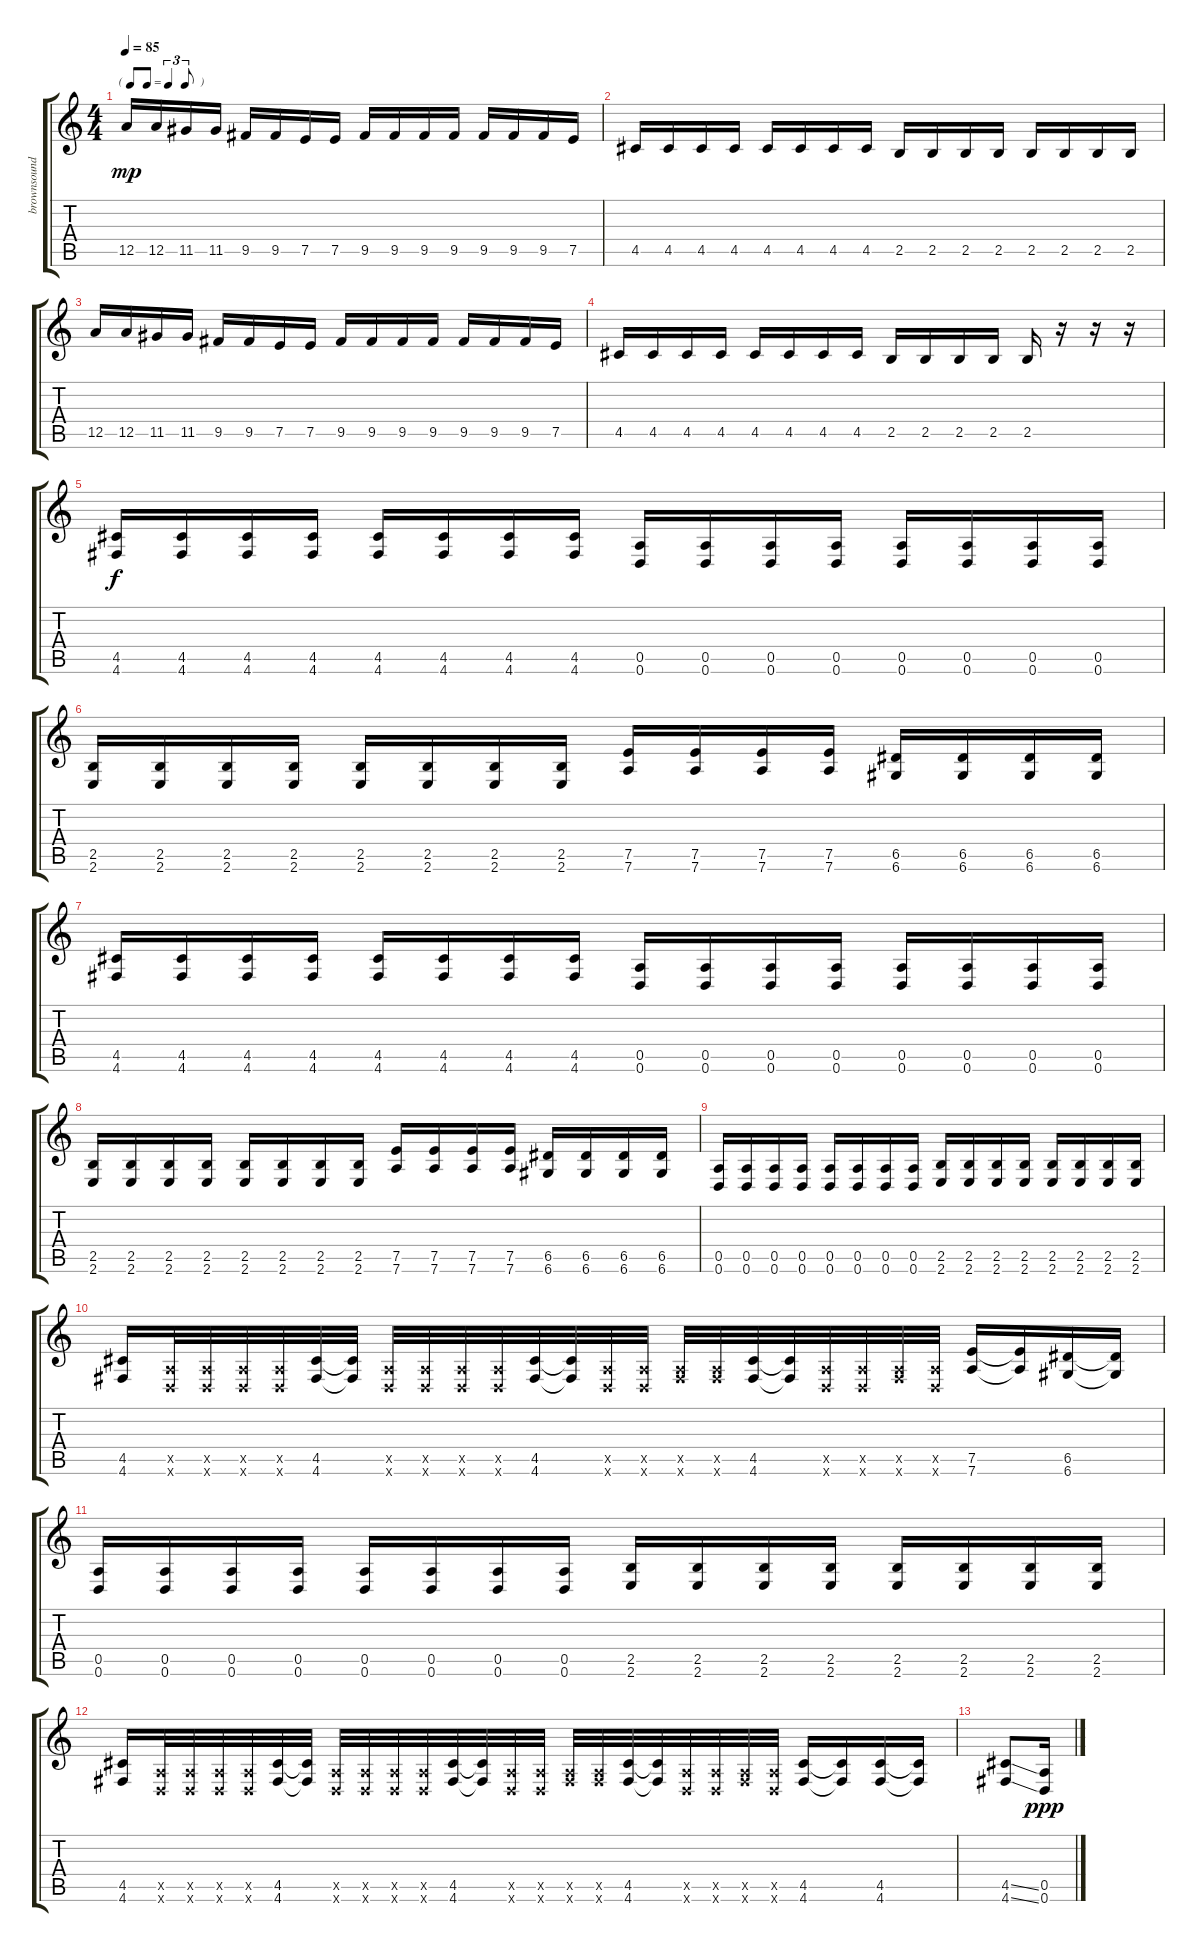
\track ("brownsound" "brownsound") {instrument distortionguitar}
\staff {score tabs}
\tuning (E4 B3 G3 D3 A2 D2) {hide}
\ts (4 4)
\tf triplet8th
\tempo 85
\clef g2
\ks c
12.5.16{dy mp} 12.5.16 11.5.16 11.5.16 9.5.16 9.5.16 7.5.16 7.5.16 9.5.16 9.5.16 9.5.16 9.5.16 9.5.16 9.5.16 9.5.16 7.5.16 |
4.5.16 4.5.16 4.5.16 4.5.16 4.5.16 4.5.16 4.5.16 4.5.16 2.5.16 2.5.16 2.5.16 2.5.16 2.5.16 2.5.16 2.5.16 2.5.16 |
12.5.16 12.5.16 11.5.16 11.5.16 9.5.16 9.5.16 7.5.16 7.5.16 9.5.16 9.5.16 9.5.16 9.5.16 9.5.16 9.5.16 9.5.16 7.5.16 |
4.5.16 4.5.16 4.5.16 4.5.16 4.5.16 4.5.16 4.5.16 4.5.16 2.5.16 2.5.16 2.5.16 2.5.16 2.5.16 r.16 r.16 r.16 |
(4.5 4.6).16{dy f volume 16} (4.5 4.6).16 (4.5 4.6).16 (4.5 4.6).16 (4.5 4.6).16 (4.5 4.6).16 (4.5 4.6).16 (4.5 4.6).16 (0.5 0.6).16 (0.5 0.6).16 (0.5 0.6).16 (0.5 0.6).16 (0.5 0.6).16 (0.5 0.6).16 (0.5 0.6).16 (0.5 0.6).16 |
(2.5 2.6).16 (2.5 2.6).16 (2.5 2.6).16 (2.5 2.6).16 (2.5 2.6).16 (2.5 2.6).16 (2.5 2.6).16 (2.5 2.6).16 (7.5 7.6).16 (7.5 7.6).16 (7.5 7.6).16 (7.5 7.6).16 (6.5 6.6).16 (6.5 6.6).16 (6.5 6.6).16 (6.5 6.6).16 |
(4.5 4.6).16 (4.5 4.6).16 (4.5 4.6).16 (4.5 4.6).16 (4.5 4.6).16 (4.5 4.6).16 (4.5 4.6).16 (4.5 4.6).16 (0.5 0.6).16 (0.5 0.6).16 (0.5 0.6).16 (0.5 0.6).16 (0.5 0.6).16 (0.5 0.6).16 (0.5 0.6).16 (0.5 0.6).16 |
(2.5 2.6).16 (2.5 2.6).16 (2.5 2.6).16 (2.5 2.6).16 (2.5 2.6).16 (2.5 2.6).16 (2.5 2.6).16 (2.5 2.6).16 (7.5 7.6).16 (7.5 7.6).16 (7.5 7.6).16 (7.5 7.6).16 (6.5 6.6).16 (6.5 6.6).16 (6.5 6.6).16 (6.5 6.6).16 |
(0.5 0.6).16 (0.5 0.6).16 (0.5 0.6).16 (0.5 0.6).16 (0.5 0.6).16 (0.5 0.6).16 (0.5 0.6).16 (0.5 0.6).16 (2.5 2.6).16 (2.5 2.6).16 (2.5 2.6).16 (2.5 2.6).16 (2.5 2.6).16 (2.5 2.6).16 (2.5 2.6).16 (2.5 2.6).16 |
(4.5 4.6).16 (0.5{x} 0.6{x}).32 (0.5{x} 0.6{x}).32 (0.5{x} 0.6{x}).32 (0.5{x} 0.6{x}).32 (4.5 4.6).32 (4.5{t} 4.6{t}).32 (0.5{x} 0.6{x}).32 (0.5{x} 0.6{x}).32 (0.5{x} 0.6{x}).32 (0.5{x} 0.6{x}).32 (4.5 4.6).32 (4.5{t} 4.6{t}).32 (0.5{x} 0.6{x}).32 (0.5{x} 0.6{x}).32 (0.5{x} 4.6{x}).32 (0.5{x} 4.6{x}).32 (4.5 4.6).32 (4.5{t} 4.6{t}).32 (0.5{x} 0.6{x}).32 (0.5{x} 0.6{x}).32 (0.5{x} 4.6{x}).32 (0.5{x} 0.6{x}).32 (7.5 7.6).16 (7.5{t} 7.6{t}).16 (6.5 6.6).16 (6.5{t} 6.6{t}).16 |
(0.5 0.6).16 (0.5 0.6).16 (0.5 0.6).16 (0.5 0.6).16 (0.5 0.6).16 (0.5 0.6).16 (0.5 0.6).16 (0.5 0.6).16 (2.5 2.6).16 (2.5 2.6).16 (2.5 2.6).16 (2.5 2.6).16 (2.5 2.6).16 (2.5 2.6).16 (2.5 2.6).16 (2.5 2.6).16 |
(4.5 4.6).16 (0.5{x} 0.6{x}).32 (0.5{x} 0.6{x}).32 (0.5{x} 0.6{x}).32 (0.5{x} 0.6{x}).32 (4.5 4.6).32 (4.5{t} 4.6{t}).32 (0.5{x} 0.6{x}).32 (0.5{x} 0.6{x}).32 (0.5{x} 0.6{x}).32 (0.5{x} 0.6{x}).32 (4.5 4.6).32 (4.5{t} 4.6{t}).32 (0.5{x} 0.6{x}).32 (0.5{x} 0.6{x}).32 (0.5{x} 4.6{x}).32 (0.5{x} 4.6{x}).32 (4.5 4.6).32 (4.5{t} 4.6{t}).32 (0.5{x} 0.6{x}).32 (0.5{x} 0.6{x}).32 (0.5{x} 4.6{x}).32 (0.5{x} 0.6{x}).32 (4.5 4.6).16 (4.5{t} 4.6{t}).16 (4.5 4.6).16 (4.5{t} 4.6{t}).16 |
(4.5{ss} 4.6{ss}).8 (0.5 0.6).16{dy ppp}
